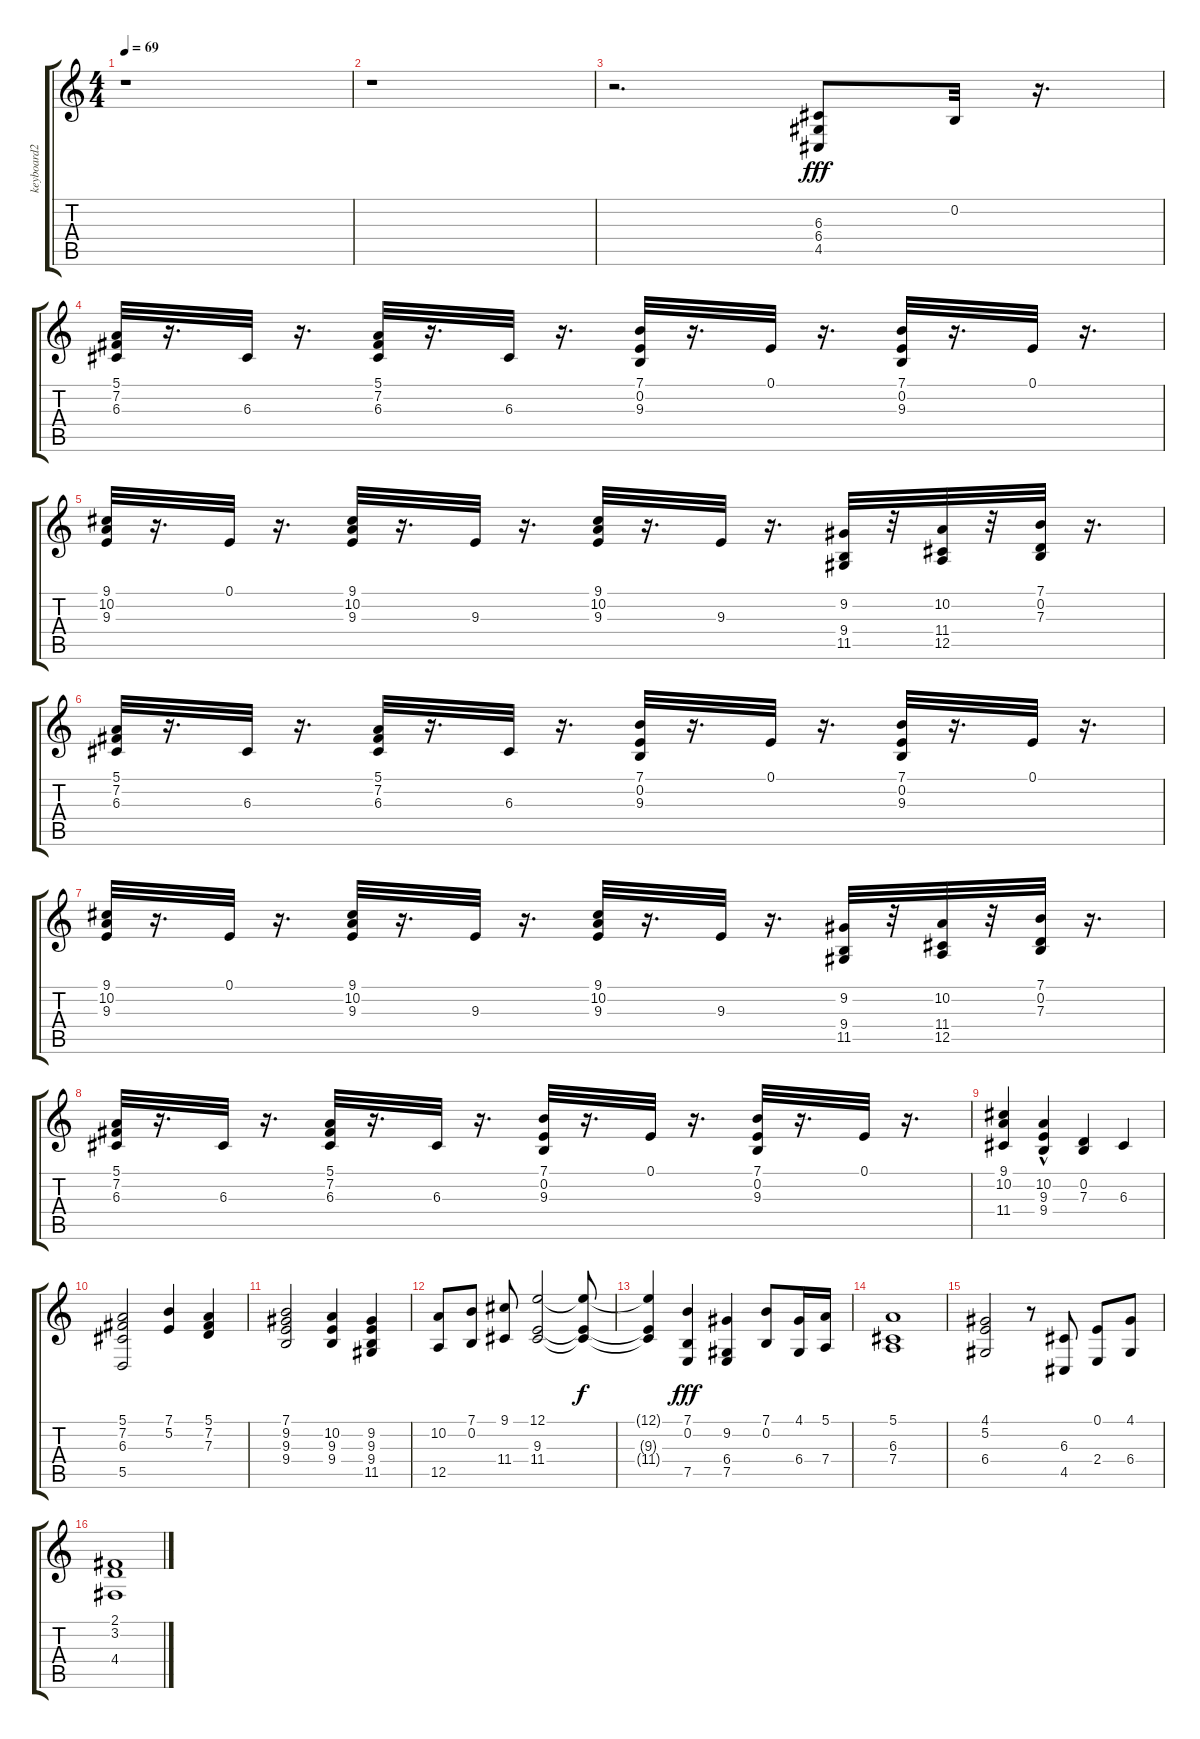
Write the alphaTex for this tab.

\track ("keyboard2" "keyboard2") {instrument stringensemble1}
\staff {score tabs}
\tuning (E4 B3 G3 D3 A2 E2) {hide}
\ts (4 4)
\tempo 69
\clef g2
\ks c
r.1{dy f} |
r.1 |
r.2{d} (6.3 6.4 4.5).8{dy fff} 0.2.32 r.16{d} |
(5.1 7.2 6.3).32 r.16{d} 6.3.32 r.16{d} (5.1 7.2 6.3).32 r.16{d} 6.3.32 r.16{d} (7.1 0.2 9.3).32 r.16{d} 0.1.32 r.16{d} (7.1 0.2 9.3).32 r.16{d} 0.1.32 r.16{d} |
(9.1 10.2 9.3).32 r.16{d} 0.1.32 r.16{d} (9.1 10.2 9.3).32 r.16{d} 9.3.32 r.16{d} (9.1 10.2 9.3).32 r.16{d} 9.3.32 r.16{d} (9.2 9.4 11.5).32 r.32 (10.2 11.4 12.5).32 r.32 (7.1 0.2 7.3).32 r.16{d} |
(5.1 7.2 6.3).32 r.16{d} 6.3.32 r.16{d} (5.1 7.2 6.3).32 r.16{d} 6.3.32 r.16{d} (7.1 0.2 9.3).32 r.16{d} 0.1.32 r.16{d} (7.1 0.2 9.3).32 r.16{d} 0.1.32 r.16{d} |
(9.1 10.2 9.3).32 r.16{d} 0.1.32 r.16{d} (9.1 10.2 9.3).32 r.16{d} 9.3.32 r.16{d} (9.1 10.2 9.3).32 r.16{d} 9.3.32 r.16{d} (9.2 9.4 11.5).32 r.32 (10.2 11.4 12.5).32 r.32 (7.1 0.2 7.3).32 r.16{d} |
(5.1 7.2 6.3).32 r.16{d} 6.3.32 r.16{d} (5.1 7.2 6.3).32 r.16{d} 6.3.32 r.16{d} (7.1 0.2 9.3).32 r.16{d} 0.1.32 r.16{d} (7.1 0.2 9.3).32 r.16{d} 0.1.32 r.16{d} |
(9.1 10.2 11.4).4 (10.2{hac} 9.3 9.4).4 (0.2 7.3).4 6.3.4 |
(5.1 7.2 6.3 5.5).2 (7.1 5.2).4 (5.1 7.2 7.3).4 |
(7.1 9.2 9.3 9.4).2 (10.2 9.3 9.4).4 (9.2 9.3 9.4 11.5).4 |
(10.2 12.5).8 (7.1 0.2).8 (9.1 11.4).8 (12.1 9.3 11.4).2 (12.1{t} 9.3{t} 11.4{t}).8{dy f} |
(12.1{t} 9.3{t} 11.4{t}).4 (7.1 0.2 7.5).4{dy fff} (9.2 6.4 7.5).4 (7.1 0.2).8 (4.1 6.4).16 (5.1 7.4).16 |
(5.1 6.3 7.4).1 |
(4.1 5.2 6.4).2 r.8 (6.3 4.5).8 (0.1 2.4).8 (4.1 6.4).8 |
(2.1 3.2 4.4).1
